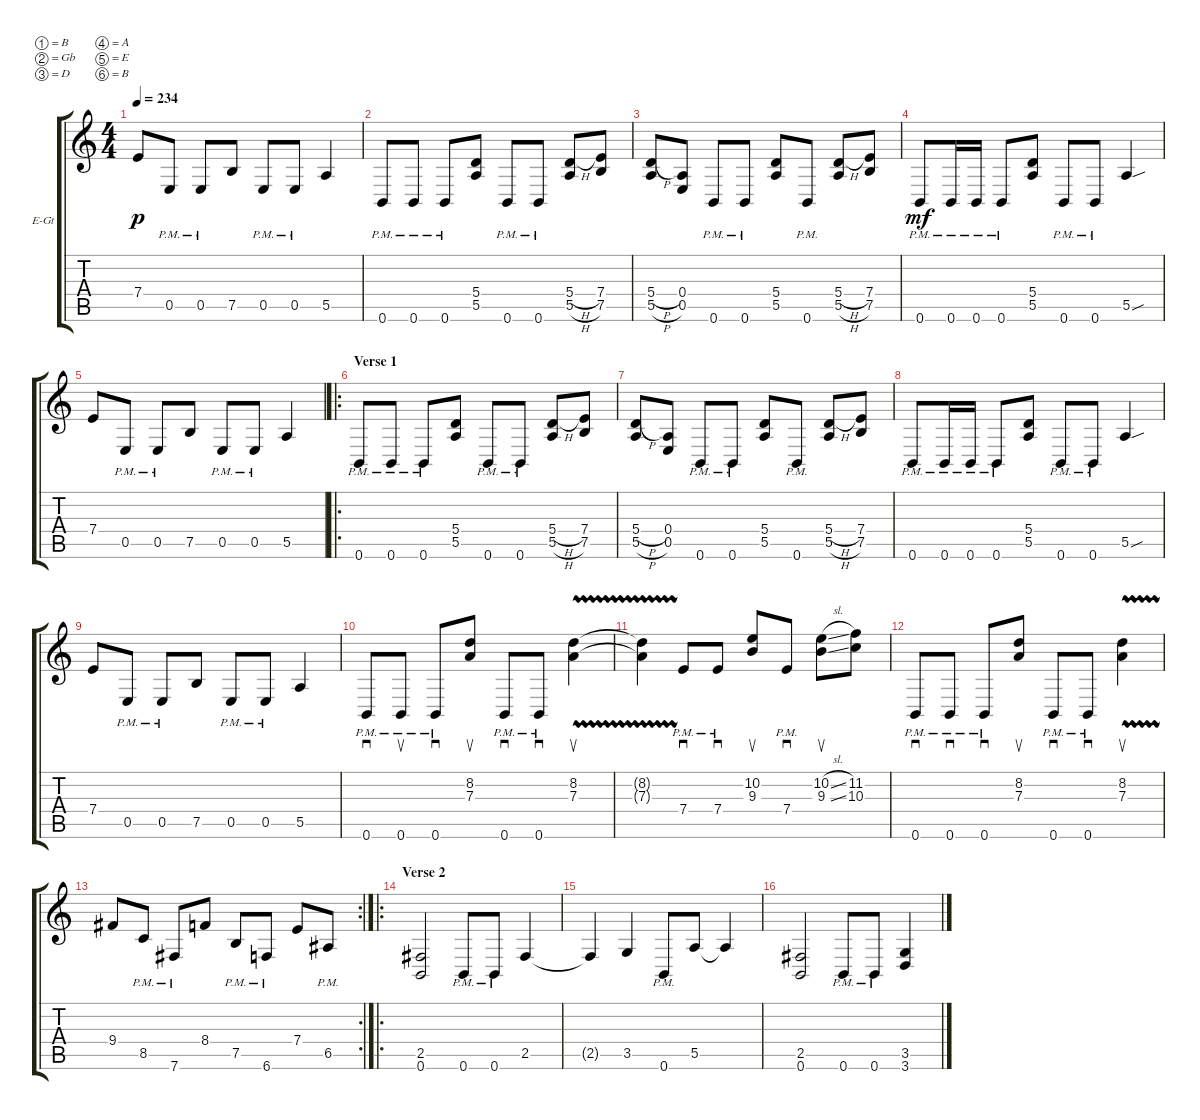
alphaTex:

\bracketExtendMode groupsimilarinstruments
\firstSystemTrackNameOrientation horizontal
\otherSystemsTrackNameOrientation horizontal
\track ("Electric Guitar 2" "E-Gt") {instrument distortionguitar}
\staff {score tabs}
\tuning (B3 Gb3 D3 A2 E2 B1)
\ts (4 4)
\tempo 234
\clef g2
\ks c
7.4.8{dy p} 0.5{pm}.8 0.5{pm}.8 7.5.8 0.5{pm}.8 0.5{pm}.8 5.5.4 |
0.6{pm}.8 0.6{pm}.8 0.6{pm}.8 (5.5 5.4).8 0.6{pm}.8 0.6{pm}.8 (5.5{h} 5.4{h}).8 (7.5 7.4).8 |
(5.5{h} 5.4{h}).8 (0.5 0.4).8 0.6{pm}.8 0.6{pm}.8 (5.5 5.4).8 0.6{pm}.8 (5.5{h} 5.4{h}).8 (7.4 7.5).8 |
0.6{pm}.8{dy mf} 0.6{pm}.16 0.6{pm}.16 0.6{pm}.8 (5.5 5.4).8 0.6{pm}.8 0.6{pm}.8 5.5{sou}.4 |
7.4.8 0.5{pm}.8 0.5{pm}.8 7.5.8 0.5{pm}.8 0.5{pm}.8 5.5.4 |
\ro
\section ("" "Verse 1")
0.6{pm}.8 0.6{pm}.8 0.6{pm}.8 (5.5 5.4).8 0.6{pm}.8 0.6{pm}.8 (5.5{h} 5.4{h}).8 (7.5 7.4).8 |
(5.5{h} 5.4{h}).8 (0.5 0.4).8 0.6{pm}.8 0.6{pm}.8 (5.5 5.4).8 0.6{pm}.8 (5.5{h} 5.4{h}).8 (7.4 7.5).8 |
0.6{pm}.8 0.6{pm}.16 0.6{pm}.16 0.6{pm}.8 (5.5 5.4).8 0.6{pm}.8 0.6{pm}.8 5.5{sou}.4 |
7.4.8 0.5{pm}.8 0.5{pm}.8 7.5.8 0.5{pm}.8 0.5{pm}.8 5.5.4 |
0.6{pm}.8{sd} 0.6{pm}.8{su} 0.6{pm}.8{sd} (8.2 7.3).8{su} 0.6{pm}.8{sd} 0.6{pm}.8{sd} (8.2{vw} 7.3{vw}).4{su} |
(7.3{vw t} 8.2{vw t}).4 7.4{pm}.8{sd} 7.4{pm}.8{sd} (10.2 9.3).8{su} 7.4{pm}.8{sd} (9.3{sl} 10.2{sl}).8{su} (10.3 11.2).8 |
0.6{pm}.8{sd} 0.6{pm}.8{sd} 0.6{pm}.8{sd} (8.2 7.3).8{su} 0.6{pm}.8{sd} 0.6{pm}.8{sd} (8.2{vw} 7.3{vw}).4{su} |
\rc 2
9.4.8 8.5{pm}.8 7.6{pm}.8 8.4.8 7.5{pm}.8 6.6{pm}.8 7.4.8 6.5{pm}.8 |
\ro
\section ("" "Verse 2")
(0.6 2.5).2 0.6{pm}.8 0.6{pm}.8 2.5.4 |
2.5{t}.4 3.5.4 0.6{pm}.8 5.5.8 5.5{t}.4 |
(0.6 2.5).2 0.6{pm}.8 0.6{pm}.8 (3.6 3.5).4
